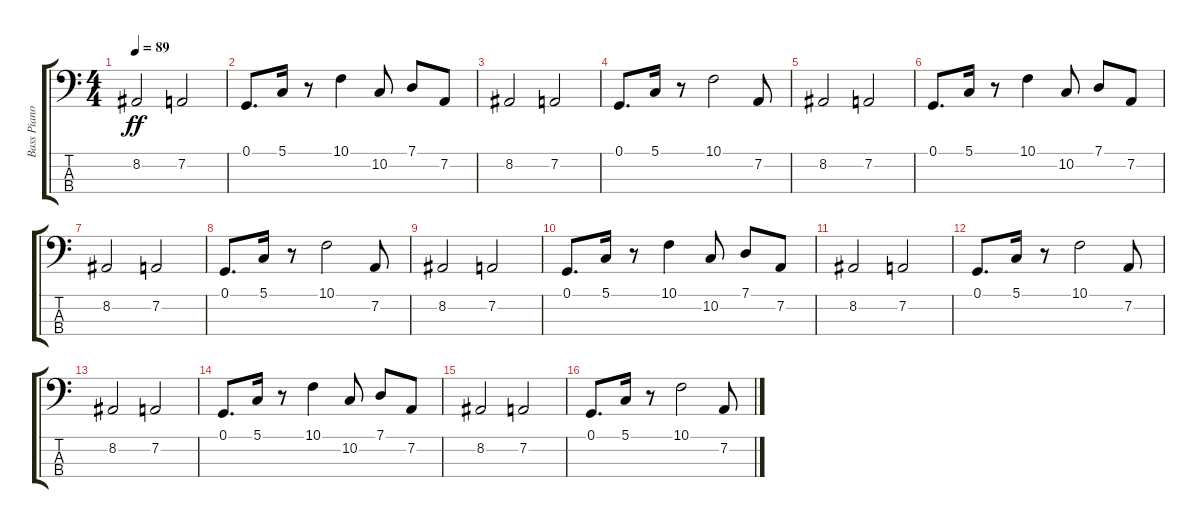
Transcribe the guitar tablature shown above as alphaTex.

\track ("Bass Piano" "Bass Piano") {instrument acousticgrandpiano}
\staff {score tabs}
\tuning (G2 D2 A1 E1) {hide}
\ts (4 4)
\tempo 89
\clef f4
\ks c
8.2.2{dy ff} 7.2.2 |
0.1.8{d} 5.1.16 r.8 10.1.4 10.2.8 7.1.8 7.2.8 |
8.2.2 7.2.2 |
0.1.8{d} 5.1.16 r.8 10.1.2 7.2.8 |
8.2.2 7.2.2 |
0.1.8{d} 5.1.16 r.8 10.1.4 10.2.8 7.1.8 7.2.8 |
8.2.2 7.2.2 |
0.1.8{d} 5.1.16 r.8 10.1.2 7.2.8 |
8.2.2 7.2.2 |
0.1.8{d} 5.1.16 r.8 10.1.4 10.2.8 7.1.8 7.2.8 |
8.2.2 7.2.2 |
0.1.8{d} 5.1.16 r.8 10.1.2 7.2.8 |
8.2.2 7.2.2 |
0.1.8{d} 5.1.16 r.8 10.1.4 10.2.8 7.1.8 7.2.8 |
8.2.2 7.2.2 |
0.1.8{d} 5.1.16 r.8 10.1.2 7.2.8
